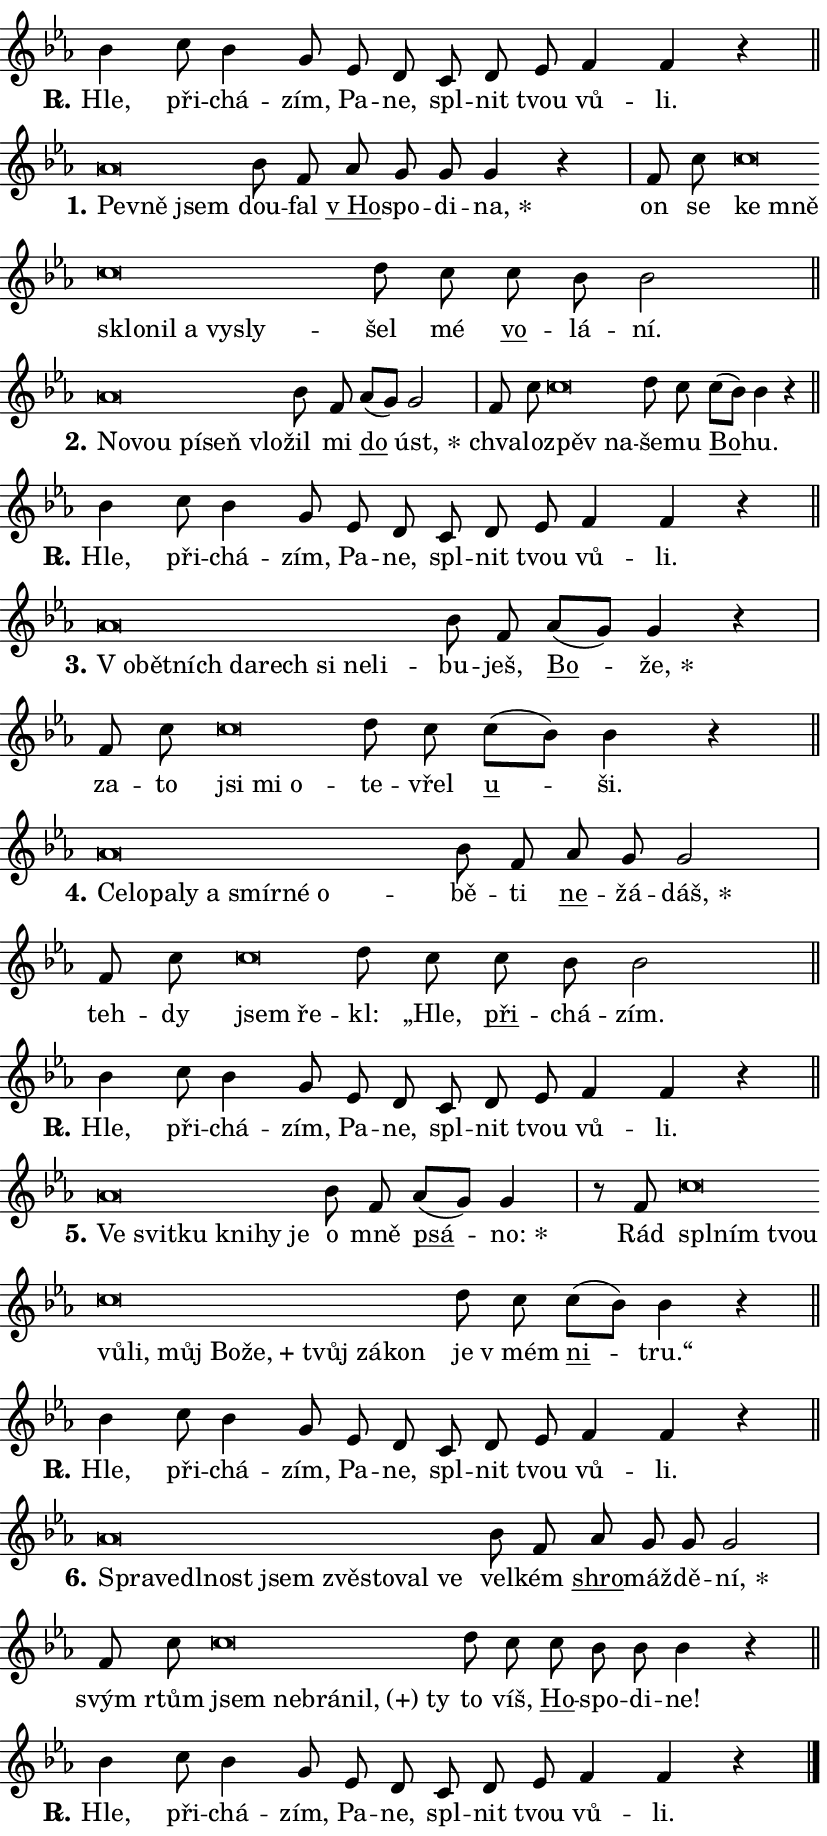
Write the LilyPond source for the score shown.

\version "2.24.0"
\header { tagline = "" }
\paper {
  indent = 0\cm
  top-margin = 0\cm
  right-margin = 0.13\cm % to fit lyric hyphens
  bottom-margin = 0\cm
  left-margin = 0\cm
  paper-width = 14\cm
  page-breaking = #ly:one-page-breaking
  system-system-spacing.basic-distance = #11
  score-system-spacing.basic-distance = #11
  ragged-last = ##f
}


%% Author: Thomas Morley
%% https://lists.gnu.org/archive/html/lilypond-user/2020-05/msg00002.html
#(define (line-position grob)
"Returns position of @var[grob} in current system:
   @code{'start}, if at first time-step
   @code{'end}, if at last time-step
   @code{'middle} otherwise
"
  (let* ((col (ly:item-get-column grob))
         (ln (ly:grob-object col 'left-neighbor))
         (rn (ly:grob-object col 'right-neighbor))
         (col-to-check-left (if (ly:grob? ln) ln col))
         (col-to-check-right (if (ly:grob? rn) rn col))
         (break-dir-left
           (and
             (ly:grob-property col-to-check-left 'non-musical #f)
             (ly:item-break-dir col-to-check-left)))
         (break-dir-right
           (and
             (ly:grob-property col-to-check-right 'non-musical #f)
             (ly:item-break-dir col-to-check-right))))
        (cond ((eqv? 1 break-dir-left) 'start)
              ((eqv? -1 break-dir-right) 'end)
              (else 'middle))))

#(define (tranparent-at-line-position vctor)
  (lambda (grob)
  "Relying on @code{line-position} select the relevant enry from @var{vctor}.
Used to determine transparency,"
    (case (line-position grob)
      ((end) (not (vector-ref vctor 0)))
      ((middle) (not (vector-ref vctor 1)))
      ((start) (not (vector-ref vctor 2))))))

noteHeadBreakVisibility =
#(define-music-function (break-visibility)(vector?)
"Makes @code{NoteHead}s transparent relying on @var{break-visibility}"
#{
  \override NoteHead.transparent =
    #(tranparent-at-line-position break-visibility)
#})

#(define delete-ledgers-for-transparent-note-heads
  (lambda (grob)
    "Reads whether a @code{NoteHead} is transparent.
If so this @code{NoteHead} is removed from @code{'note-heads} from
@var{grob}, which is supposed to be @code{LedgerLineSpanner}.
As a result ledgers are not printed for this @code{NoteHead}"
    (let* ((nhds-array (ly:grob-object grob 'note-heads))
           (nhds-list
             (if (ly:grob-array? nhds-array)
                 (ly:grob-array->list nhds-array)
                 '()))
           ;; Relies on the transparent-property being done before
           ;; Staff.LedgerLineSpanner.after-line-breaking is executed.
           ;; This is fragile ...
           (to-keep
             (remove
               (lambda (nhd)
                 (ly:grob-property nhd 'transparent #f))
               nhds-list)))
      ;; TODO find a better method to iterate over grob-arrays, similiar
      ;; to filter/remove etc for lists
      ;; For now rebuilt from scratch
      (set! (ly:grob-object grob 'note-heads)  '())
      (for-each
        (lambda (nhd)
          (ly:pointer-group-interface::add-grob grob 'note-heads nhd))
        to-keep))))

squashNotes = {
  \override NoteHead.X-extent = #'(-0.2 . 0.2)
  \override NoteHead.Y-extent = #'(-0.75 . 0)
  \override NoteHead.stencil =
    #(lambda (grob)
       (let ((pos (ly:grob-property grob 'staff-position)))
         (begin
           (if (< pos -7) (display "ERROR: Lower brevis then expected\n") (display ""))
           (if (<= pos -6) ly:text-interface::print ly:note-head::print))))
}
unSquashNotes = {
  \revert NoteHead.X-extent
  \revert NoteHead.Y-extent
  \revert NoteHead.stencil
}

hideNotes = \noteHeadBreakVisibility #begin-of-line-visible
unHideNotes = \noteHeadBreakVisibility #all-visible

% work-around for resetting accidentals
% https://lilypond.org/doc/v2.23/Documentation/notation/displaying-rhythms#unmetered-music
cadenzaMeasure = {
  \cadenzaOff
  \partial 1024 s1024
  \cadenzaOn
}

#(define-markup-command (accent layout props text) (markup?)
  "Underline accented syllable"
  (interpret-markup layout props
    #{\markup \override #'(offset . 4.3) \underline { #text }#}))

responsum = \markup \concat {
  "R" \hspace #-1.05 \path #0.1 #'((moveto 0 0.07) (lineto 0.9 0.8)) \hspace #0.05 "."
}

spaceSize = #0.6828661417322834 % exact space size for TeX Gyre Schola

\layout {
  \context {
    \Staff
    \remove "Time_signature_engraver"
    \override LedgerLineSpanner.after-line-breaking = #delete-ledgers-for-transparent-note-heads
  }
  \context {
    \Lyrics {
      \override LyricSpace.minimum-distance = \spaceSize
      \override LyricText.font-name = #"TeX Gyre Schola"
      \override LyricText.font-size = 1
      \override StanzaNumber.font-name = #"TeX Gyre Schola Bold"
      \override StanzaNumber.font-size = 1
    }
  }
  \context {
    \Score 
    \override NoteHead.text =
      #(lambda (grob) 
        (let ((pos (ly:grob-property grob 'staff-position)))
          #{\markup {
            \combine
              \halign #-0.55 \raise #(if (= pos -6) 0 0.5) \override #'(thickness . 2) \draw-line #'(3.2 . 0)
              \musicglyph "noteheads.sM1"
          }#}))
  }
}

% magnetic-lyrics.ily
%
%   written by
%     Jean Abou Samra <jean@abou-samra.fr>
%     Werner Lemberg <wl@gnu.org>
%
%   adapted by
%     Jiri Hon <jiri.hon@gmail.com>
%
% Version 2022-Apr-15

% https://www.mail-archive.com/lilypond-user@gnu.org/msg149350.html

#(define (Left_hyphen_pointer_engraver context)
   "Collect syllable-hyphen-syllable occurrences in lyrics and store
them in properties.  This engraver only looks to the left.  For
example, if the lyrics input is @code{foo -- bar}, it does the
following.

@itemize @bullet
@item
Set the @code{text} property of the @code{LyricHyphen} grob between
@q{foo} and @q{bar} to @code{foo}.

@item
Set the @code{left-hyphen} property of the @code{LyricText} grob with
text @q{foo} to the @code{LyricHyphen} grob between @q{foo} and
@q{bar}.
@end itemize

Use this auxiliary engraver in combination with the
@code{lyric-@/text::@/apply-@/magnetic-@/offset!} hook."
   (let ((hyphen #f)
         (text #f))
     (make-engraver
      (acknowledgers
       ((lyric-syllable-interface engraver grob source-engraver)
        (set! text grob)))
      (end-acknowledgers
       ((lyric-hyphen-interface engraver grob source-engraver)
        ;(when (not (grob::has-interface grob 'lyric-space-interface))
          (set! hyphen grob)));)
      ((stop-translation-timestep engraver)
       (when (and text hyphen)
         (ly:grob-set-object! text 'left-hyphen hyphen))
       (set! text #f)
       (set! hyphen #f)))))

#(define (lyric-text::apply-magnetic-offset! grob)
   "If the space between two syllables is less than the value in
property @code{LyricText@/.details@/.squash-threshold}, move the right
syllable to the left so that it gets concatenated with the left
syllable.

Use this function as a hook for
@code{LyricText@/.after-@/line-@/breaking} if the
@code{Left_@/hyphen_@/pointer_@/engraver} is active."
   (let ((hyphen (ly:grob-object grob 'left-hyphen #f)))
     (when hyphen
       (let ((left-text (ly:spanner-bound hyphen LEFT)))
         (when (grob::has-interface left-text 'lyric-syllable-interface)
           (let* ((common (ly:grob-common-refpoint grob left-text X))
                  (this-x-ext (ly:grob-extent grob common X))
                  (left-x-ext
                   (begin
                     ;; Trigger magnetism for left-text.
                     (ly:grob-property left-text 'after-line-breaking)
                     (ly:grob-extent left-text common X)))
                  ;; `delta` is the gap width between two syllables.
                  (delta (- (interval-start this-x-ext)
                            (interval-end left-x-ext)))
                  (details (ly:grob-property grob 'details))
                  (threshold (assoc-get 'squash-threshold details 0.2)))
             (when (< delta threshold)
               (let* (;; We have to manipulate the input text so that
                      ;; ligatures crossing syllable boundaries are not
                      ;; disabled.  For languages based on the Latin
                      ;; script this is essentially a beautification.
                      ;; However, for non-Western scripts it can be a
                      ;; necessity.
                      (lt (ly:grob-property left-text 'text))
                      (rt (ly:grob-property grob 'text))
                      (is-space (grob::has-interface hyphen 'lyric-space-interface))
                      (space (if is-space " " ""))
                      (extra-delta (if is-space spaceSize 0))
                      ;; Append new syllable.
                      (ltrt-space (if (and (string? lt) (string? rt))
                                (string-append lt space rt)
                                (make-concat-markup (list lt space rt))))
                      ;; Right-align `ltrt` to the right side.
                      (ltrt-space-markup (grob-interpret-markup
                               grob
                               (make-translate-markup
                                (cons (interval-length this-x-ext) 0)
                                (make-right-align-markup ltrt-space)))))
                 (begin
                   ;; Don't print `left-text`.
                   (ly:grob-set-property! left-text 'stencil #f)
                   ;; Set text and stencil (which holds all collected
                   ;; syllables so far) and shift it to the left.
                   (ly:grob-set-property! grob 'text ltrt-space)
                   (ly:grob-set-property! grob 'stencil ltrt-space-markup)
                   (ly:grob-translate-axis! grob (- (- delta extra-delta)) X))))))))))


#(define (lyric-hyphen::displace-bounds-first grob)
   ;; Make very sure this callback isn't triggered too early.
   (let ((left (ly:spanner-bound grob LEFT))
         (right (ly:spanner-bound grob RIGHT)))
     (ly:grob-property left 'after-line-breaking)
     (ly:grob-property right 'after-line-breaking)
     (ly:lyric-hyphen::print grob)))

squashThreshold = #0.4

\layout {
  \context {
    \Lyrics
    \consists #Left_hyphen_pointer_engraver
    \override LyricText.after-line-breaking =
      #lyric-text::apply-magnetic-offset!
    \override LyricHyphen.stencil = #lyric-hyphen::displace-bounds-first
    \override LyricText.details.squash-threshold = \squashThreshold
    \override LyricHyphen.minimum-distance = 0
    \override LyricHyphen.minimum-length = \squashThreshold
  }
}

squashText = \override LyricText.details.squash-threshold = 9999
unSquashText = \override LyricText.details.squash-threshold = \squashThreshold

leftText = \override LyricText.self-alignment-X = #LEFT
unLeftText = \revert LyricText.self-alignment-X

starOffset = #(lambda (grob) 
                (let ((x_offset (ly:self-alignment-interface::aligned-on-x-parent grob)))
                  (if (= x_offset 0) 0 (+ x_offset 1.2))))

star = #(define-music-function (syllable)(string?)
"Append star separator at the end of a syllable"
#{
  \once \override LyricText.X-offset = #starOffset
  \lyricmode { \markup {
    #syllable
    \override #'((font-name . "TeX Gyre Schola Bold")) \hspace #0.2 \lower #0.65 \larger "*"
  } }
#})

starAccent = #(define-music-function (syllable)(string?)
"Append star separator at the end of a syllable and make accent"
#{
  \once \override LyricText.X-offset = #starOffset
  \lyricmode { \markup {
    \accent #syllable
    \override #'((font-name . "TeX Gyre Schola Bold")) \hspace #0.2 \lower #0.65 \larger "*"
  } }
#})

breath = #(define-music-function (syllable)(string?)
"Append breathing indicator at the end of a syllable"
#{
  \lyricmode { \markup { #syllable "+" } }
#})

optionalBreath = #(define-music-function (syllable)(string?)
"Append optional breathing indicator at the end of a syllable"
#{
  \lyricmode { \markup { #syllable "(+)" } }
#})


\score {
    <<
        \new Voice = "melody" { \cadenzaOn \key es \major \relative { bes'4 c8 bes4 g8 \bar "" es d \bar "" c d es \bar "" f4 f r \cadenzaMeasure \bar "||" \break } }
        \new Lyrics \lyricsto "melody" { \lyricmode { \set stanza = \responsum
Hle, při -- chá -- zím, Pa -- ne, spl -- nit tvou vů -- li. } }
    >>
    \layout {}
}

\score {
    <<
        \new Voice = "melody" { \cadenzaOn \key es \major \relative { \squashNotes as'\breve*1/16 \hideNotes \breve*1/16 \breve*1/16 \bar "" \unHideNotes \unSquashNotes bes8 f \bar "" as g g g4 r \cadenzaMeasure \bar "|" f8 c' \bar "" \squashNotes c\breve*1/16 \hideNotes \breve*1/16 \bar "" \breve*1/16 \bar "" \breve*1/16 \bar "" \breve*1/16 \bar "" \breve*1/16 \breve*1/16 \bar "" \unHideNotes \unSquashNotes d8 c \bar "" c bes bes2 \cadenzaMeasure \bar "||" \break } }
        \new Lyrics \lyricsto "melody" { \lyricmode { \set stanza = "1."
\leftText Pev -- \squashText ně jsem \unLeftText \unSquashText dou -- fal \markup \accent "v Ho" -- spo -- di -- \star na, on se \leftText ke \squashText mně sklo -- nil a vy -- sly -- \unLeftText \unSquashText šel mé \markup \accent vo -- lá -- ní. } }
    >>
    \layout {}
}

\score {
    <<
        \new Voice = "melody" { \cadenzaOn \key es \major \relative { \squashNotes as'\breve*1/16 \hideNotes \breve*1/16 \bar "" \breve*1/16 \bar "" \breve*1/16 \breve*1/16 \bar "" \unHideNotes \unSquashNotes bes8 f \bar "" as[( g)] g2 \cadenzaMeasure \bar "|" f8 c' \bar "" \squashNotes c\breve*1/16 \hideNotes \breve*1/16 \bar "" \unHideNotes \unSquashNotes d8 c \bar "" c[( bes)] bes4 r \cadenzaMeasure \bar "||" \break } }
        \new Lyrics \lyricsto "melody" { \lyricmode { \set stanza = "2."
\leftText No -- \squashText vou pí -- seň vlo -- \unLeftText \unSquashText žil mi \markup \accent do \star úst, chva -- lo -- \leftText zpěv \squashText na -- \unLeftText \unSquashText še -- mu \markup \accent Bo -- hu. } }
    >>
    \layout {}
}

\score {
    <<
        \new Voice = "melody" { \cadenzaOn \key es \major \relative { bes'4 c8 bes4 g8 \bar "" es d \bar "" c d es \bar "" f4 f r \cadenzaMeasure \bar "||" \break } }
        \new Lyrics \lyricsto "melody" { \lyricmode { \set stanza = \responsum
Hle, při -- chá -- zím, Pa -- ne, spl -- nit tvou vů -- li. } }
    >>
    \layout {}
}

\score {
    <<
        \new Voice = "melody" { \cadenzaOn \key es \major \relative { \squashNotes as'\breve*1/16 \hideNotes \breve*1/16 \bar "" \breve*1/16 \bar "" \breve*1/16 \bar "" \breve*1/16 \bar "" \breve*1/16 \bar "" \breve*1/16 \breve*1/16 \bar "" \unHideNotes \unSquashNotes bes8 f \bar "" as[( g)] g4 r \cadenzaMeasure \bar "|" f8 c' \bar "" \squashNotes c\breve*1/16 \hideNotes \breve*1/16 \breve*1/16 \bar "" \unHideNotes \unSquashNotes d8 c \bar "" c[( bes)] bes4 r \cadenzaMeasure \bar "||" \break } }
        \new Lyrics \lyricsto "melody" { \lyricmode { \set stanza = "3."
\leftText "V o" -- \squashText bět -- ních da -- rech si ne -- li -- \unLeftText \unSquashText bu -- ješ, \markup \accent Bo -- \star že, za -- to \leftText jsi \squashText mi o -- \unLeftText \unSquashText te -- vřel \markup \accent u -- ši. } }
    >>
    \layout {}
}

\score {
    <<
        \new Voice = "melody" { \cadenzaOn \key es \major \relative { \squashNotes as'\breve*1/16 \hideNotes \breve*1/16 \bar "" \breve*1/16 \bar "" \breve*1/16 \bar "" \breve*1/16 \bar "" \breve*1/16 \bar "" \breve*1/16 \breve*1/16 \bar "" \unHideNotes \unSquashNotes bes8 f \bar "" as g g2 \cadenzaMeasure \bar "|" f8 c' \bar "" \squashNotes c\breve*1/16 \hideNotes \breve*1/16 \bar "" \unHideNotes \unSquashNotes d8 c \bar "" c bes bes2 \cadenzaMeasure \bar "||" \break } }
        \new Lyrics \lyricsto "melody" { \lyricmode { \set stanza = "4."
\leftText Ce -- \squashText lo -- pa -- ly a smír -- né o -- \unLeftText \unSquashText bě -- ti \markup \accent ne -- žá -- \star dáš, teh -- dy \leftText jsem \squashText ře -- \unLeftText \unSquashText kl: „Hle, \markup \accent při -- chá -- zím. } }
    >>
    \layout {}
}

\score {
    <<
        \new Voice = "melody" { \cadenzaOn \key es \major \relative { bes'4 c8 bes4 g8 \bar "" es d \bar "" c d es \bar "" f4 f r \cadenzaMeasure \bar "||" \break } }
        \new Lyrics \lyricsto "melody" { \lyricmode { \set stanza = \responsum
Hle, při -- chá -- zím, Pa -- ne, spl -- nit tvou vů -- li. } }
    >>
    \layout {}
}

\score {
    <<
        \new Voice = "melody" { \cadenzaOn \key es \major \relative { \squashNotes as'\breve*1/16 \hideNotes \breve*1/16 \bar "" \breve*1/16 \bar "" \breve*1/16 \bar "" \breve*1/16 \breve*1/16 \bar "" \unHideNotes \unSquashNotes bes8 f \bar "" as[( g)] g4 \cadenzaMeasure \bar "|" r8 f8 \squashNotes c'\breve*1/16 \hideNotes \breve*1/16 \bar "" \breve*1/16 \bar "" \breve*1/16 \bar "" \breve*1/16 \bar "" \breve*1/16 \bar "" \breve*1/16 \bar "" \breve*1/16 \bar "" \breve*1/16 \bar "" \breve*1/16 \breve*1/16 \bar "" \unHideNotes \unSquashNotes d8 c \bar "" c[( bes)] bes4 r \cadenzaMeasure \bar "||" \break } }
        \new Lyrics \lyricsto "melody" { \lyricmode { \set stanza = "5."
\leftText Ve \squashText svit -- ku kni -- hy je \unLeftText \unSquashText o mně \markup \accent psá -- \star no: Rád \leftText spl -- \squashText ním tvou vů -- li, můj Bo -- \breath "že," tvůj zá -- kon \unLeftText \unSquashText je "v mém" \markup \accent ni -- tru.“ } }
    >>
    \layout {}
}

\score {
    <<
        \new Voice = "melody" { \cadenzaOn \key es \major \relative { bes'4 c8 bes4 g8 \bar "" es d \bar "" c d es \bar "" f4 f r \cadenzaMeasure \bar "||" \break } }
        \new Lyrics \lyricsto "melody" { \lyricmode { \set stanza = \responsum
Hle, při -- chá -- zím, Pa -- ne, spl -- nit tvou vů -- li. } }
    >>
    \layout {}
}

\score {
    <<
        \new Voice = "melody" { \cadenzaOn \key es \major \relative { \squashNotes as'\breve*1/16 \hideNotes \breve*1/16 \bar "" \breve*1/16 \bar "" \breve*1/16 \bar "" \breve*1/16 \bar "" \breve*1/16 \bar "" \breve*1/16 \bar "" \breve*1/16 \breve*1/16 \bar "" \unHideNotes \unSquashNotes bes8 f \bar "" as g g g2 \cadenzaMeasure \bar "|" f8 c' \bar "" \squashNotes c\breve*1/16 \hideNotes \breve*1/16 \bar "" \breve*1/16 \bar "" \breve*1/16 \breve*1/16 \bar "" \unHideNotes \unSquashNotes d8 c \bar "" c bes bes bes4 r \cadenzaMeasure \bar "||" \break } }
        \new Lyrics \lyricsto "melody" { \lyricmode { \set stanza = "6."
\leftText Spra -- \squashText ve -- dl -- nost jsem zvě -- sto -- val ve \unLeftText \unSquashText vel -- kém \markup \accent shro -- máž -- dě -- \star ní, svým rtům \leftText jsem \squashText ne -- brá -- \optionalBreath nil, ty \unLeftText \unSquashText to víš, \markup \accent Ho -- spo -- di -- ne! } }
    >>
    \layout {}
}

\score {
    <<
        \new Voice = "melody" { \cadenzaOn \key es \major \relative { bes'4 c8 bes4 g8 \bar "" es d \bar "" c d es \bar "" f4 f r \cadenzaMeasure \bar "||" \break } \bar "|." }
        \new Lyrics \lyricsto "melody" { \lyricmode { \set stanza = \responsum
Hle, při -- chá -- zím, Pa -- ne, spl -- nit tvou vů -- li. } }
    >>
    \layout {}
}
